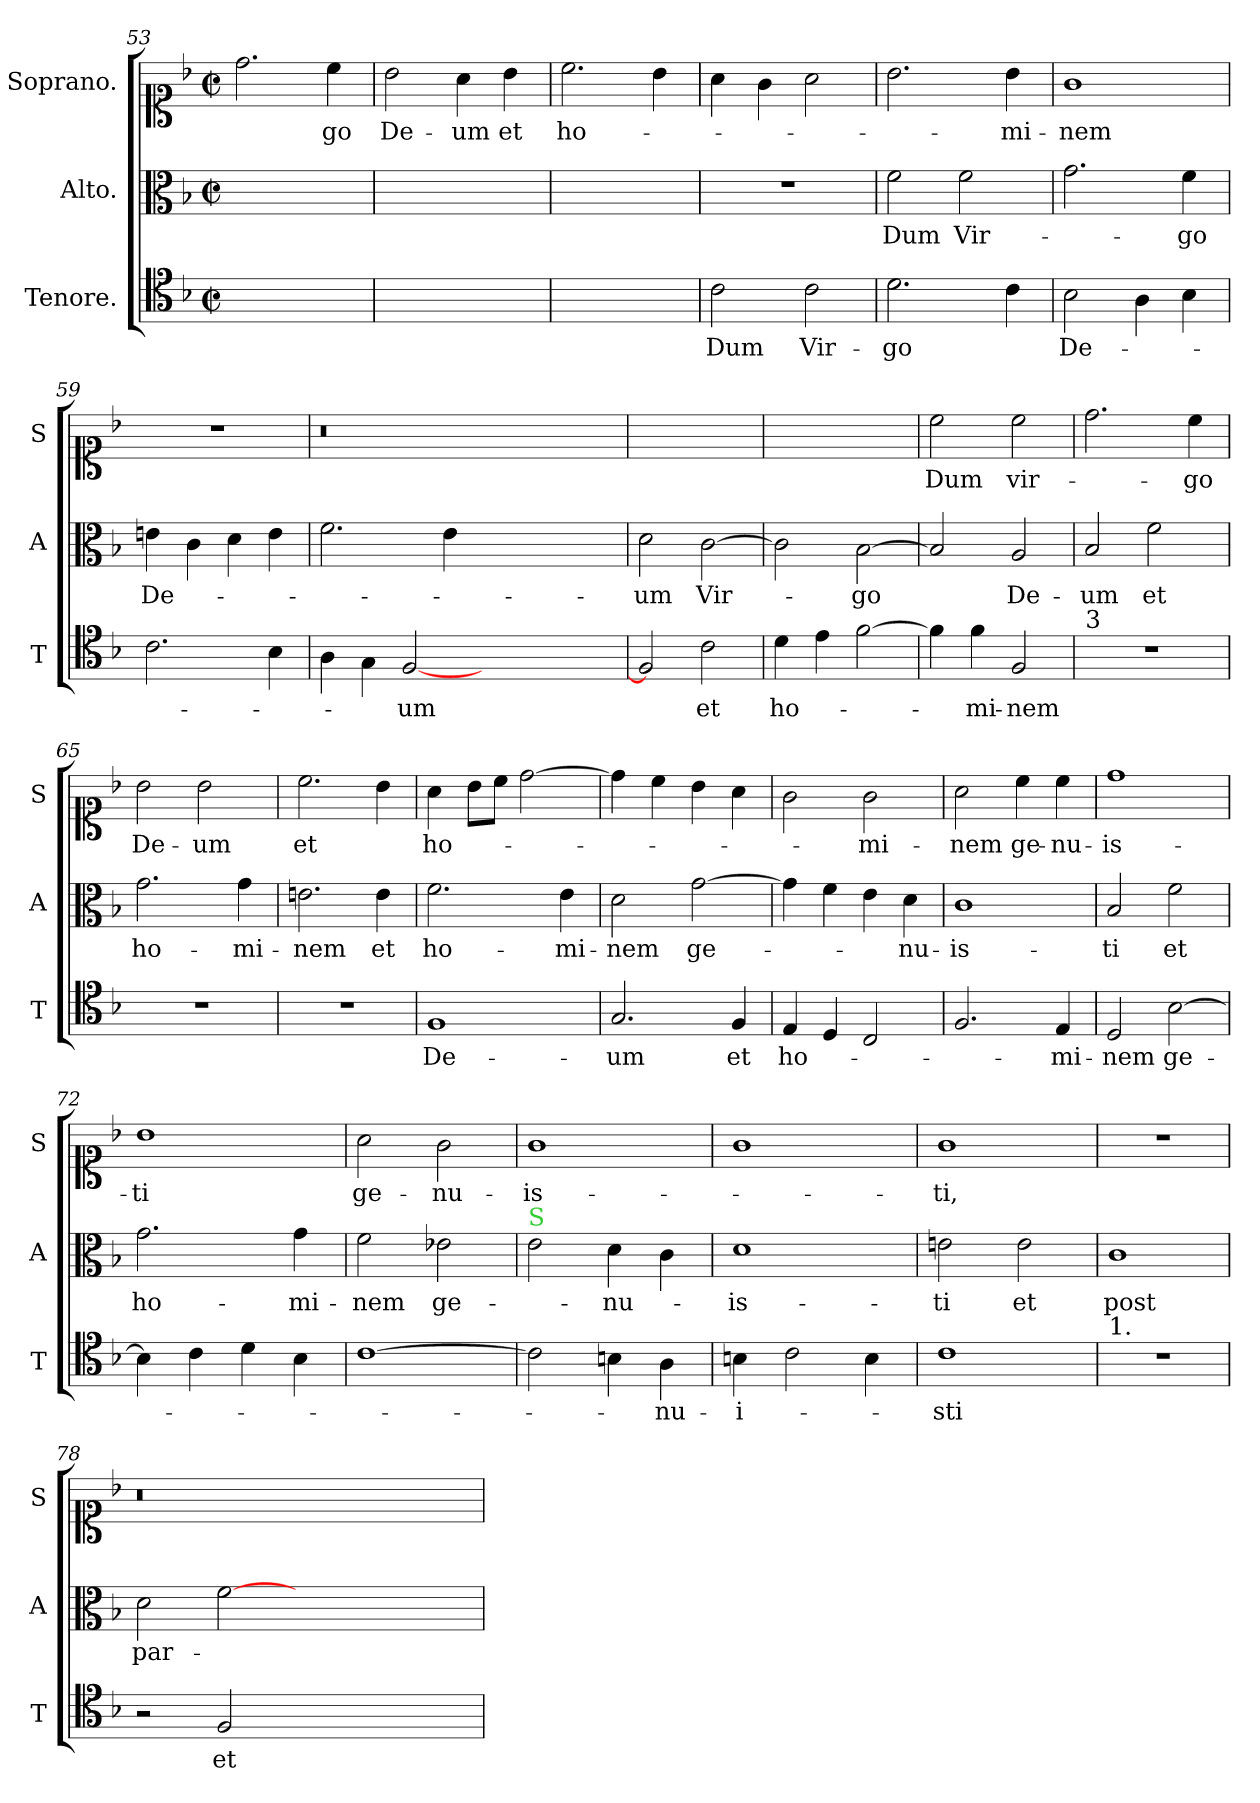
**kern	**text	**kern	**text	**kern	**text
*part3	*part3	*part2	*part2	*part1	*part1
*staff3	*staff3	*staff2	*staff2	*staff1	*staff1
*I"Tenore.	*	*I"Alto.	*	*I"Soprano.	*
*I'T	*	*I'A	*	*I'S	*
*clefC4	*	*clefC3	*	*clefC1	*
*k[b-]	*	*k[b-]	*	*k[b-]	*
*M2/2	*	*M2/2	*	*M2/2	*
*met(c|)	*	*met(c|)	*	*met(c|)	*
=53	=53	=53	=53	=53	=53
1ryy	.	1ryy	.	2.dd\	.
.	.	.	.	4cc\	-go
=54	=54	=54	=54	=54	=54
1ryy	.	1ryy	.	2b-\	De-
.	.	.	.	4a\	-um
.	.	.	.	4b-\	et
=55	=55	=55	=55	=55	=55
1ryy	.	1ryy	.	2.cc\	ho-
.	.	.	.	4b-\	.
=56	=56	=56	=56	=56	=56
2c\	Dum	1r	.	4a\	.
.	.	.	.	4g\	.
2c\	Vir-	.	.	2a\	.
=57	=57	=57	=57	=57	=57
2.d\	-go	2f\	Dum	2.b-\	.
.	.	2f\	Vir-	.	.
4c\	.	.	.	4b-\	-mi-
=58	=58	=58	=58	=58	=58
2B-\	De-	2.g\	.	1g	-nem
4A\	.	.	.	.	.
4B-\	.	4f\	-go	.	.
=59	=59	=59	=59	=59	=59
2.c\	.	4en\	De-	1r	.
.	.	4c\	.	.	.
.	.	4d\	.	.	.
4B-\	.	4e\	.	.	.
=60	=60	=60	=60	=60	=60
4A\	.	2.f\	.	0.r	.
4G\	.	.	.	.	.
[2F/	-um	.	.	.	.
.	.	4e\	.	.	.
0ryy	.	0ryy	.	.	.
=61	=61	=61	=61	=61	=61
2F/]	.	2d\	-um	1ryy	.
2c\	et	[2c\	Vir-	.	.
=62	=62	=62	=62	=62	=62
4d\	ho-	2c\]	.	1ryy	.
4e\	.	.	.	.	.
[2f\	.	[2B-\	-go	.	.
=63	=63	=63	=63	=63	=63
4f!\]	.	2B-/]	.	2cc\	Dum
4f\	-mi-	.	.	.	.
2F/	-nem	2A/	De-	2cc\	vir-
=64	=64	=64	=64	=64	=64
!LO:TX:a:t=3	!	!	!	!	!
1r	.	2B-/	-um	2.dd\	.
.	.	2f\	et	.	.
.	.	.	.	4cc\	-go
=65	=65	=65	=65	=65	=65
1r	.	2.g\	ho-	2b-\	De-
.	.	.	.	2b-\	-um
.	.	4g\	-mi-	.	.
=66	=66	=66	=66	=66	=66
1r	.	2.en\	-nem	2.cc\	et
.	.	4e\	et	4b-\	.
=67	=67	=67	=67	=67	=67
1F	De-	2.f\	ho-	4a\	ho-
.	.	.	.	8b-\L	.
.	.	.	.	8cc\J	.
.	.	.	.	[2dd\	.
.	.	4e\	-mi-	.	.
=68	=68	=68	=68	=68	=68
2.G/	-um	2d\	-nem	4dd!\]	.
.	.	.	.	4cc\	.
.	.	[2g\	ge-	4b-\	.
4F/	et	.	.	4a\	.
=69	=69	=69	=69	=69	=69
4E/	ho-	4g!\]	.	2g\	.
4D/	.	4f\	.	.	.
2C/	.	4e\	.	2g\	-mi-
.	.	4d\	-nu-	.	.
=70	=70	=70	=70	=70	=70
2.F/	.	1c	-is-	2a\	-nem
.	.	.	.	4cc\	ge-
4E/	-mi-	.	.	4cc\	-nu-
=71	=71	=71	=71	=71	=71
2D/	-nem	2B-/	-ti	1dd	-is-
[2B-\	ge-	2f\	et	.	.
=72	=72	=72	=72	=72	=72
4B-!\]	.	2.g\	ho-	1b-	-ti
4c\	.	.	.	.	.
4d\	.	.	.	.	.
4B-\	.	4g\	-mi-	.	.
=73	=73	=73	=73	=73	=73
[1c	.	2f\	-nem	2a\	ge-
.	.	2e-X\	ge-	2g\	-nu-
=74	=74	=74	=74	=74	=74
!	!	!LO:TX:a:color=limegreen:t=S	!	!	!
2c!\]	.	2e\	.	1g	-is-
4Bn\	.	4d\	-nu-	.	.
4A\	-nu-	4c\	.	.	.
=75	=75	=75	=75	=75	=75
4Bn\	-i-	1d	-is-	1g	.
2c\	.	.	.	.	.
4B\	.	.	.	.	.
=76	=76	=76	=76	=76	=76
1c	-sti	2en\	-ti	1g	-ti,
.	.	2e\	et	.	.
=77	=77	=77	=77	=77	=77
!LO:TX:a:t=1.	!	!	!	!	!
1r	.	1c	post	1r	.
=78	=78	=78	=78	=78	=78
2r	.	2d\	par-	0.r	.
2F/	et	[2f\	.	.	.
0ryy	.	0ryy	.	.	.
=	=	=	=	=	=
*-	*-	*-	*-	*-	*-
